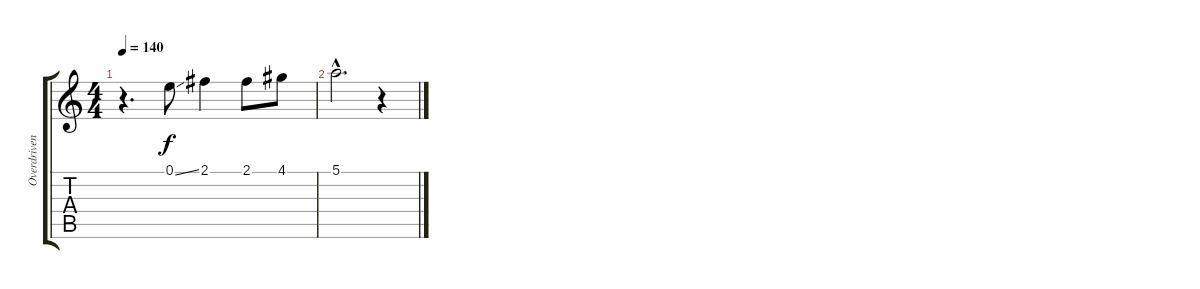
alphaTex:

\track ("Overdriven" "Overdriven") {instrument overdrivenguitar}
\staff {score tabs}
\tuning (E4 B3 G3 D3 A2 E2) {hide}
\ts (4 4)
\tempo 140
\clef g2
\ks c
r.4{d dy f} 0.1{ss}.8 2.1.4 2.1.8 4.1.8 |
5.1{hac}.2{d} r.4
